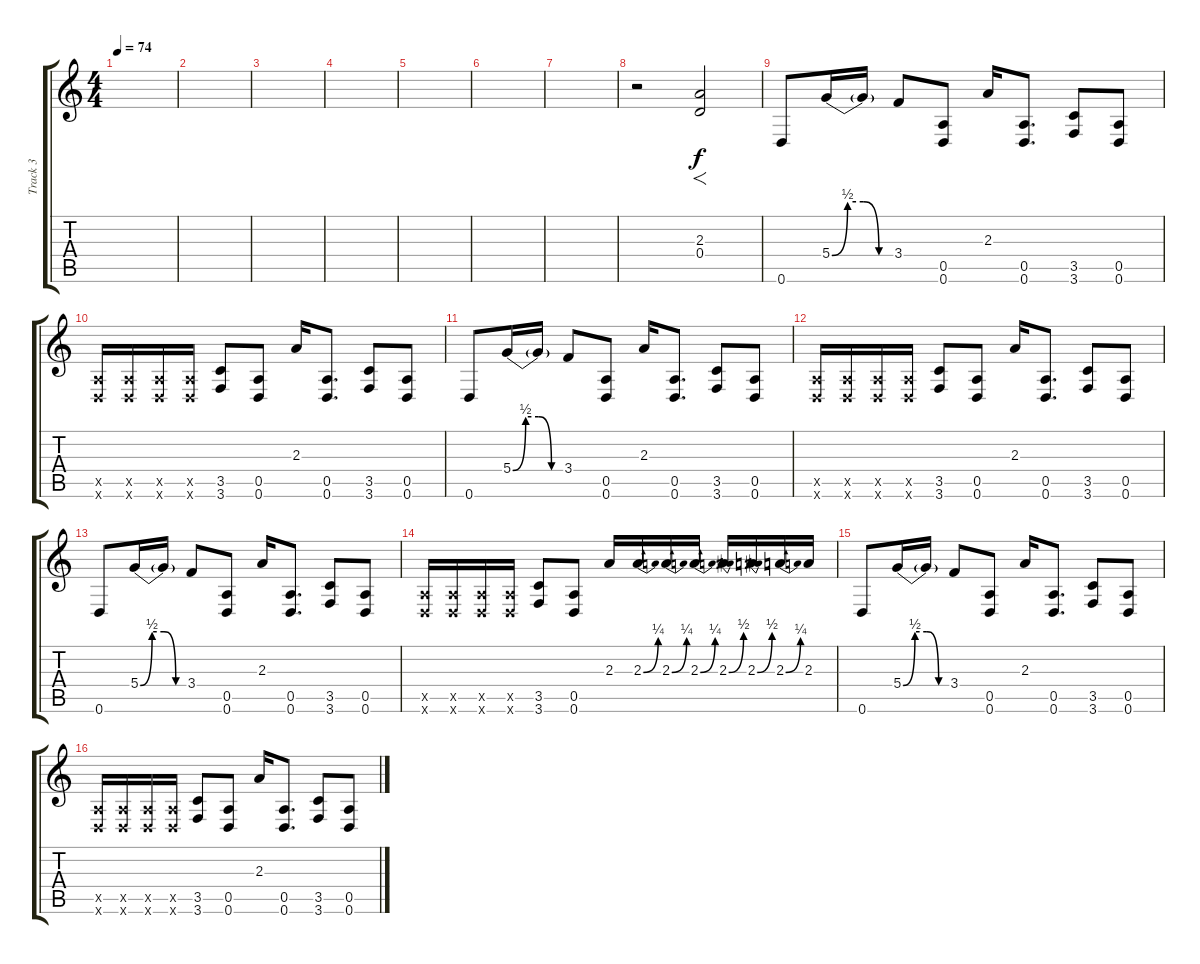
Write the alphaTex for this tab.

\track ("Track 3" "Track 3") {instrument overdrivenguitar}
\staff {score tabs}
\tuning (E4 B3 G3 D3 A2 D2) {hide}
\ts (4 4)
\tempo 74
\clef g2
\ks c
|
|
|
|
|
|
|
r.2 (2.3 0.4).2{f} |
0.6.8 5.4{be (custom 0 0 15 2 30 2 45 0 60 0)}.16 5.4{t}.16 3.4.8 (0.5 0.6).8 2.3.16 (0.5 0.6).8{d} (3.5 3.6).8 (0.5 0.6).8 |
(0.5{x} 0.6{x}).16 (0.5{x} 0.6{x}).16 (0.5{x} 0.6{x}).16 (0.5{x} 0.6{x}).16 (3.5 3.6).8 (0.5 0.6).8 2.3.16 (0.5 0.6).8{d} (3.5 3.6).8 (0.5 0.6).8 |
0.6.8 5.4{be (custom 0 0 15 2 30 2 45 0 60 0)}.16 5.4{t}.16 3.4.8 (0.5 0.6).8 2.3.16 (0.5 0.6).8{d} (3.5 3.6).8 (0.5 0.6).8 |
(0.5{x} 0.6{x}).16 (0.5{x} 0.6{x}).16 (0.5{x} 0.6{x}).16 (0.5{x} 0.6{x}).16 (3.5 3.6).8 (0.5 0.6).8 2.3.16 (0.5 0.6).8{d} (3.5 3.6).8 (0.5 0.6).8 |
0.6.8 5.4{be (custom 0 0 15 2 30 2 45 0 60 0)}.16 5.4{t}.16 3.4.8 (0.5 0.6).8 2.3.16 (0.5 0.6).8{d} (3.5 3.6).8 (0.5 0.6).8 |
(0.5{x} 0.6{x}).16 (0.5{x} 0.6{x}).16 (0.5{x} 0.6{x}).16 (0.5{x} 0.6{x}).16 (3.5 3.6).8 (0.5 0.6).8 2.3.16 2.3{be (bend 0 0 60 1)}.16 2.3{be (bend 0 0 60 1)}.16 2.3{be (bend 0 0 60 1)}.16 2.3{be (bend 0 0 60 2)}.16 2.3{be (bend 0 0 60 2)}.16 2.3{be (bend 0 0 60 1)}.16 2.3.16 |
0.6.8 5.4{be (custom 0 0 15 2 30 2 45 0 60 0)}.16 5.4{t}.16 3.4.8 (0.5 0.6).8 2.3.16 (0.5 0.6).8{d} (3.5 3.6).8 (0.5 0.6).8 |
(0.5{x} 0.6{x}).16 (0.5{x} 0.6{x}).16 (0.5{x} 0.6{x}).16 (0.5{x} 0.6{x}).16 (3.5 3.6).8 (0.5 0.6).8 2.3.16 (0.5 0.6).8{d} (3.5 3.6).8 (0.5 0.6).8
